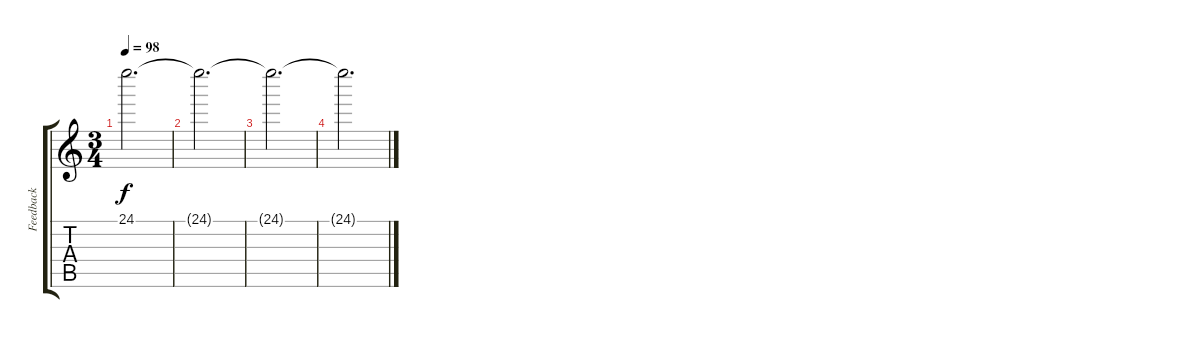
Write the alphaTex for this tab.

\track ("Feedback" "Feedback") {instrument overdrivenguitar}
\staff {score tabs}
\tuning (E4 B3 G3 D3 A2 E2) {hide}
\ts (3 4)
\tempo 98
\clef g2
\ks c
24.1{t}.2{d dy f volume 0} |
24.1{t}.2{d} |
24.1{t}.2{d} |
24.1{t}.2{d}
